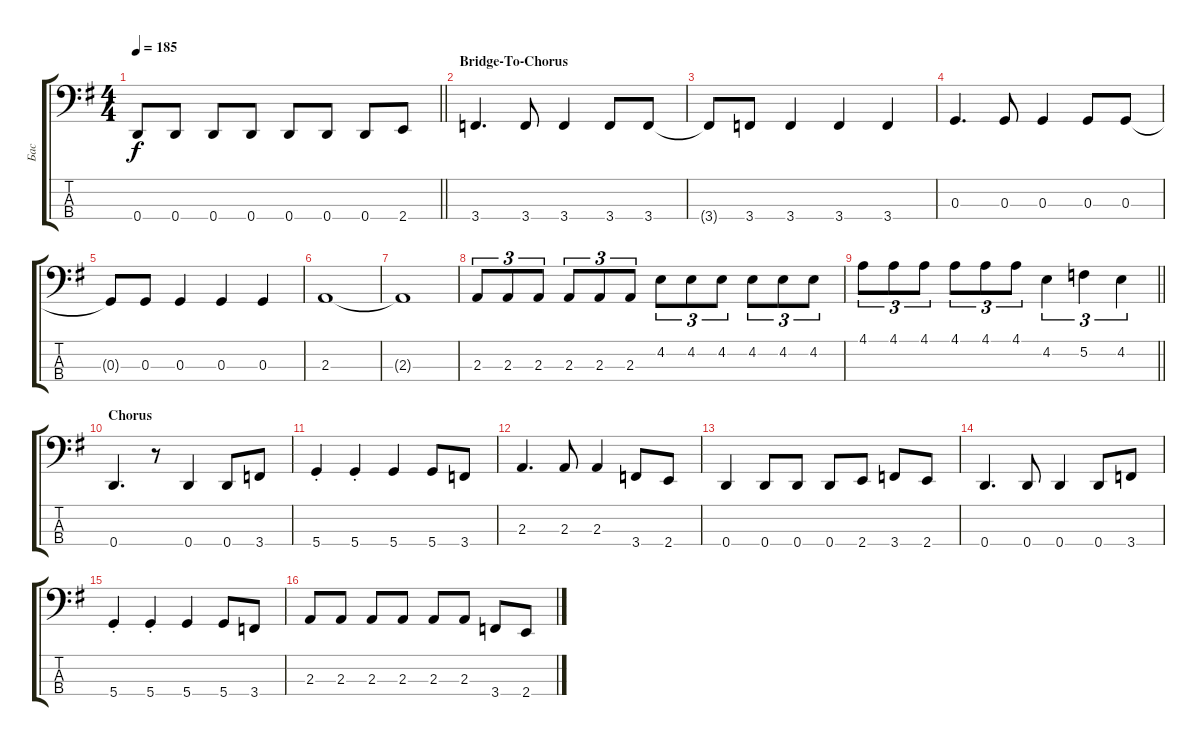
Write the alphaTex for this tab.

\track ("Бас" "Бас") {instrument electricbassfinger}
\staff {score tabs}
\tuning (F2 C2 G1 D1) {hide}
\ts (4 4)
\tempo 185
\clef f4
\barLineRight lightlight
\ks eminor
0.4.8{dy f} 0.4.8 0.4.8 0.4.8 0.4.8 0.4.8 0.4.8 2.4.8 |
\section ("" "Bridge-To-Chorus")
3.4.4{d} 3.4.8 3.4.4 3.4.8 3.4.8 |
3.4{t}.8 3.4.8 3.4.4 3.4.4 3.4.4 |
0.3.4{d} 0.3.8 0.3.4 0.3.8 0.3.8 |
0.3{t}.8 0.3.8 0.3.4 0.3.4 0.3.4 |
2.3.1 |
2.3{t}.1 |
2.3.8{tu (3 2)} 2.3.8{tu (3 2)} 2.3.8{tu (3 2)} 2.3.8{tu (3 2)} 2.3.8{tu (3 2)} 2.3.8{tu (3 2)} 4.2.8{tu (3 2)} 4.2.8{tu (3 2)} 4.2.8{tu (3 2)} 4.2.8{tu (3 2)} 4.2.8{tu (3 2)} 4.2.8{tu (3 2)} |
\barLineRight lightlight
4.1.8{tu (3 2)} 4.1.8{tu (3 2)} 4.1.8{tu (3 2)} 4.1.8{tu (3 2)} 4.1.8{tu (3 2)} 4.1.8{tu (3 2)} 4.2.4{tu (3 2)} 5.2.4{tu (3 2)} 4.2.4{tu (3 2)} |
\section ("" "Chorus")
0.4.4{d} r.8 0.4.4 0.4.8 3.4.8 |
5.4{st}.4 5.4{st}.4 5.4.4 5.4.8 3.4.8 |
2.3.4{d} 2.3.8 2.3.4 3.4.8 2.4.8 |
0.4.4 0.4.8 0.4.8 0.4.8 2.4.8 3.4.8 2.4.8 |
0.4.4{d} 0.4.8 0.4.4 0.4.8 3.4.8 |
5.4{st}.4 5.4{st}.4 5.4.4 5.4.8 3.4.8 |
2.3.8 2.3.8 2.3.8 2.3.8 2.3.8 2.3.8 3.4.8 2.4.8
